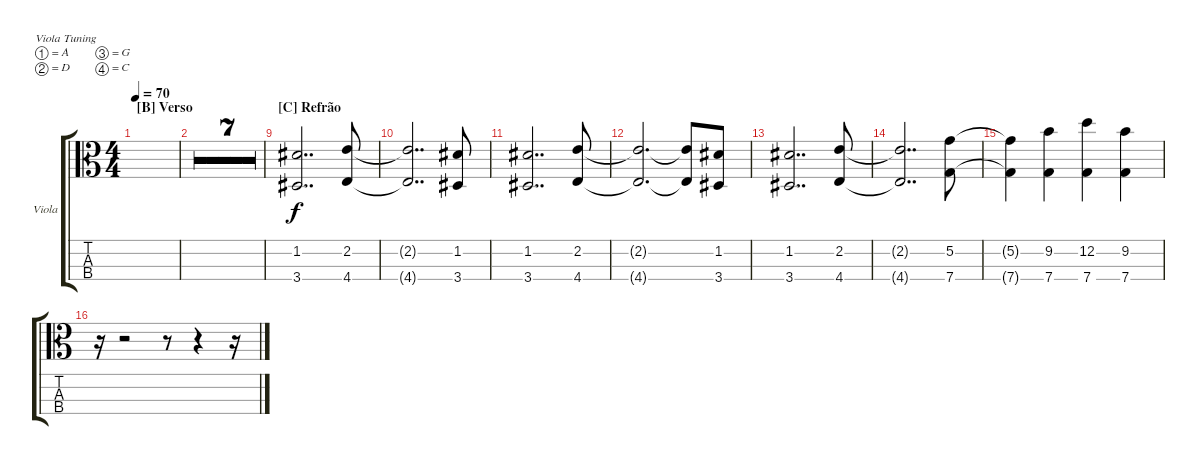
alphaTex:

\defaultSystemsLayout 4
\bracketExtendMode groupsimilarinstruments
\firstSystemTrackNameOrientation horizontal
\otherSystemsTrackNameOrientation horizontal
\track ("Viola" "Viola") {multiBarRest instrument viola}
\staff {score tabs}
\tuning (A4 D4 G3 C3)
\ts (4 4)
\section ("B" "Verso")
\tempo 70
\clef c3
\ks c
|
|
|
|
|
|
|
|
\section ("C" "Refrão")
(3.4 1.2).2{dd} (4.4 2.2).8 |
(4.4{t} 2.2{t}).2{dd} (1.2 3.4).8 |
(3.4 1.2).2{dd} (4.4 2.2).8 |
(4.4{t} 2.2{t}).2{d} (4.4{t} 2.2{t}).8 (1.2 3.4).8 |
(3.4 1.2).2{dd} (4.4 2.2).8 |
(4.4{t} 2.2{t}).2{dd} (5.2 7.4).8 |
(5.2{t} 7.4{t}).4 (7.4 9.2).4 (12.2 7.4).4 (9.2 7.4).4 |
r.16 r.2 r.8 r.4 r.16
